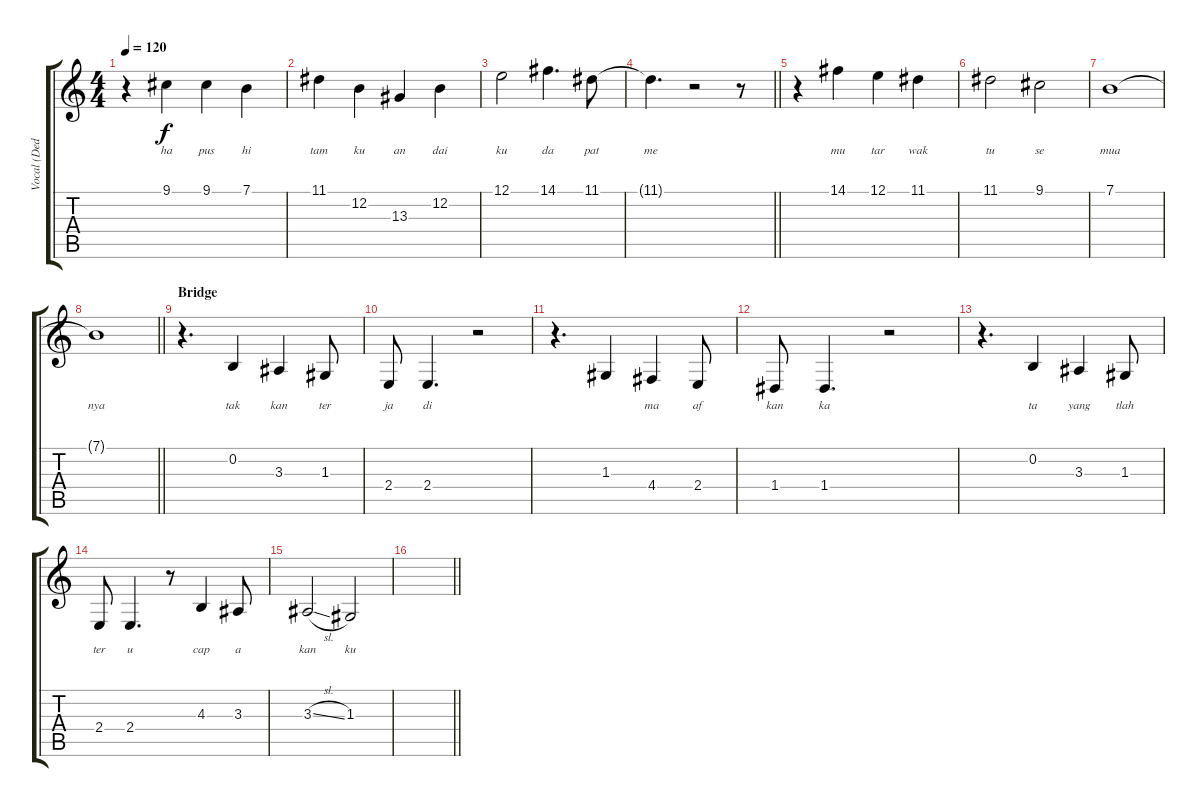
\track ("Vocal (Dedy)" "Vocal (Ded") {instrument harmonica}
\staff {score tabs}
\tuning (E4 B3 G3 D3 A2 E2) {hide}
\ts (4 4)
\tempo 120
\clef g2
\ks c
r.4{dy f} 9.1.4{lyrics (0 "ha") lyrics (1 "") lyrics (2 "") lyrics (3 "") lyrics (4 "")} 9.1.4{lyrics (0 "pus") lyrics (1 "") lyrics (2 "") lyrics (3 "") lyrics (4 "")} 7.1.4{lyrics (0 "hi") lyrics (1 "") lyrics (2 "") lyrics (3 "") lyrics (4 "")} |
11.1.4{lyrics (0 "tam") lyrics (1 "") lyrics (2 "") lyrics (3 "") lyrics (4 "")} 12.2.4{lyrics (0 "ku") lyrics (1 "") lyrics (2 "") lyrics (3 "") lyrics (4 "")} 13.3.4{lyrics (0 "an") lyrics (1 "") lyrics (2 "") lyrics (3 "") lyrics (4 "")} 12.2.4{lyrics (0 "dai") lyrics (1 "") lyrics (2 "") lyrics (3 "") lyrics (4 "")} |
12.1.2{lyrics (0 "ku") lyrics (1 "") lyrics (2 "") lyrics (3 "") lyrics (4 "")} 14.1.4{d lyrics (0 "da") lyrics (1 "") lyrics (2 "") lyrics (3 "") lyrics (4 "")} 11.1.8{lyrics (0 "pat") lyrics (1 "") lyrics (2 "") lyrics (3 "") lyrics (4 "")} |
\barLineRight lightlight
11.1{t}.4{d lyrics (0 "me") lyrics (1 "") lyrics (2 "") lyrics (3 "") lyrics (4 "")} r.2 r.8 |
r.4 14.1.4{lyrics (0 "mu") lyrics (1 "") lyrics (2 "") lyrics (3 "") lyrics (4 "")} 12.1.4{lyrics (0 "tar") lyrics (1 "") lyrics (2 "") lyrics (3 "") lyrics (4 "")} 11.1.4{lyrics (0 "wak") lyrics (1 "") lyrics (2 "") lyrics (3 "") lyrics (4 "")} |
11.1.2{lyrics (0 "tu") lyrics (1 "") lyrics (2 "") lyrics (3 "") lyrics (4 "")} 9.1.2{lyrics (0 "se") lyrics (1 "") lyrics (2 "") lyrics (3 "") lyrics (4 "")} |
7.1.1{lyrics (0 "mua") lyrics (1 "") lyrics (2 "") lyrics (3 "") lyrics (4 "")} |
\barLineRight lightlight
7.1{t}.1{lyrics (0 "nya") lyrics (1 "") lyrics (2 "") lyrics (3 "") lyrics (4 "")} |
\section ("" "Bridge")
r.4{d} 0.2.4{lyrics (0 "tak") lyrics (1 "") lyrics (2 "") lyrics (3 "") lyrics (4 "")} 3.3.4{lyrics (0 "kan") lyrics (1 "") lyrics (2 "") lyrics (3 "") lyrics (4 "")} 1.3.8{lyrics (0 "ter") lyrics (1 "") lyrics (2 "") lyrics (3 "") lyrics (4 "")} |
2.4.8{lyrics (0 "ja") lyrics (1 "") lyrics (2 "") lyrics (3 "") lyrics (4 "")} 2.4.4{d lyrics (0 "di") lyrics (1 "") lyrics (2 "") lyrics (3 "") lyrics (4 "")} r.2 |
r.4{d} 1.3.4{lyrics (0 "") lyrics (1 "") lyrics (2 "") lyrics (3 "") lyrics (4 "")} 4.4.4{lyrics (0 "ma") lyrics (1 "") lyrics (2 "") lyrics (3 "") lyrics (4 "")} 2.4.8{lyrics (0 "af") lyrics (1 "") lyrics (2 "") lyrics (3 "") lyrics (4 "")} |
1.4.8{lyrics (0 "kan") lyrics (1 "") lyrics (2 "") lyrics (3 "") lyrics (4 "")} 1.4.4{d lyrics (0 "ka") lyrics (1 "") lyrics (2 "") lyrics (3 "") lyrics (4 "")} r.2 |
r.4{d} 0.2.4{lyrics (0 "ta") lyrics (1 "") lyrics (2 "") lyrics (3 "") lyrics (4 "")} 3.3.4{lyrics (0 "yang") lyrics (1 "") lyrics (2 "") lyrics (3 "") lyrics (4 "")} 1.3.8{lyrics (0 "tlah") lyrics (1 "") lyrics (2 "") lyrics (3 "") lyrics (4 "")} |
2.4.8{lyrics (0 "ter") lyrics (1 "") lyrics (2 "") lyrics (3 "") lyrics (4 "")} 2.4.4{d lyrics (0 "u") lyrics (1 "") lyrics (2 "") lyrics (3 "") lyrics (4 "")} r.8 4.3.4{lyrics (0 "cap") lyrics (1 "") lyrics (2 "") lyrics (3 "") lyrics (4 "")} 3.3.8{lyrics (0 "a") lyrics (1 "") lyrics (2 "") lyrics (3 "") lyrics (4 "")} |
3.3{sl}.2{lyrics (0 "kan") lyrics (1 "") lyrics (2 "") lyrics (3 "") lyrics (4 "")} 1.3.2{lyrics (0 "ku") lyrics (1 "") lyrics (2 "") lyrics (3 "") lyrics (4 "")} |
\barLineRight lightlight
